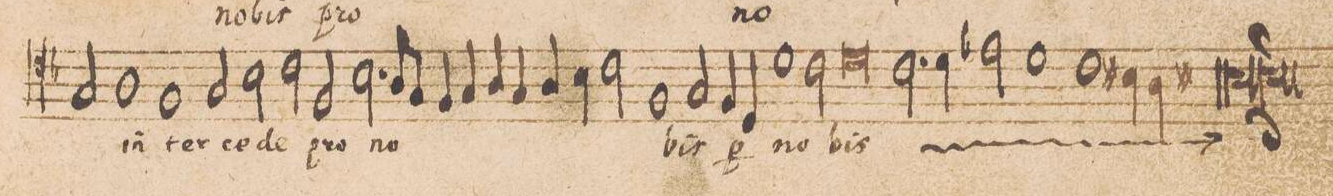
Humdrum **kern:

**kern	**text
*I"ALTVS.	*
*clefC4	*
*k[b-]	*
*met(C|)	*
*M2/1	*
2G/	.
1A	in-
1F/	-ter-
=140-	=140-
2G/	-ce-
2B-\	-de
2c\	.
=141-	=141-
2F/	pro-
2.B-\	-no-
8A/L	.
8G/J	.
4F/	.
4G/	.
=142-	=142-
4A/	.
4G/	.
4A/	.
4B-\	.
2c\	.
1F/	-bis
=143-	=143-
2G/	p(ro)
4F/	.
4D/	.
1d\	no-
=144-	=144-
2c\	.
0d	-bis
=145-	=145-
*	*ij
2.c\	pro
4d\	.
=146-	=146-
2e-X\	.
1d	no-
1c\	.
=147-	=147-
4Bn\	.
4A\	.
1Bnl	-bis
*	*Xij
==	==
*-	*-
